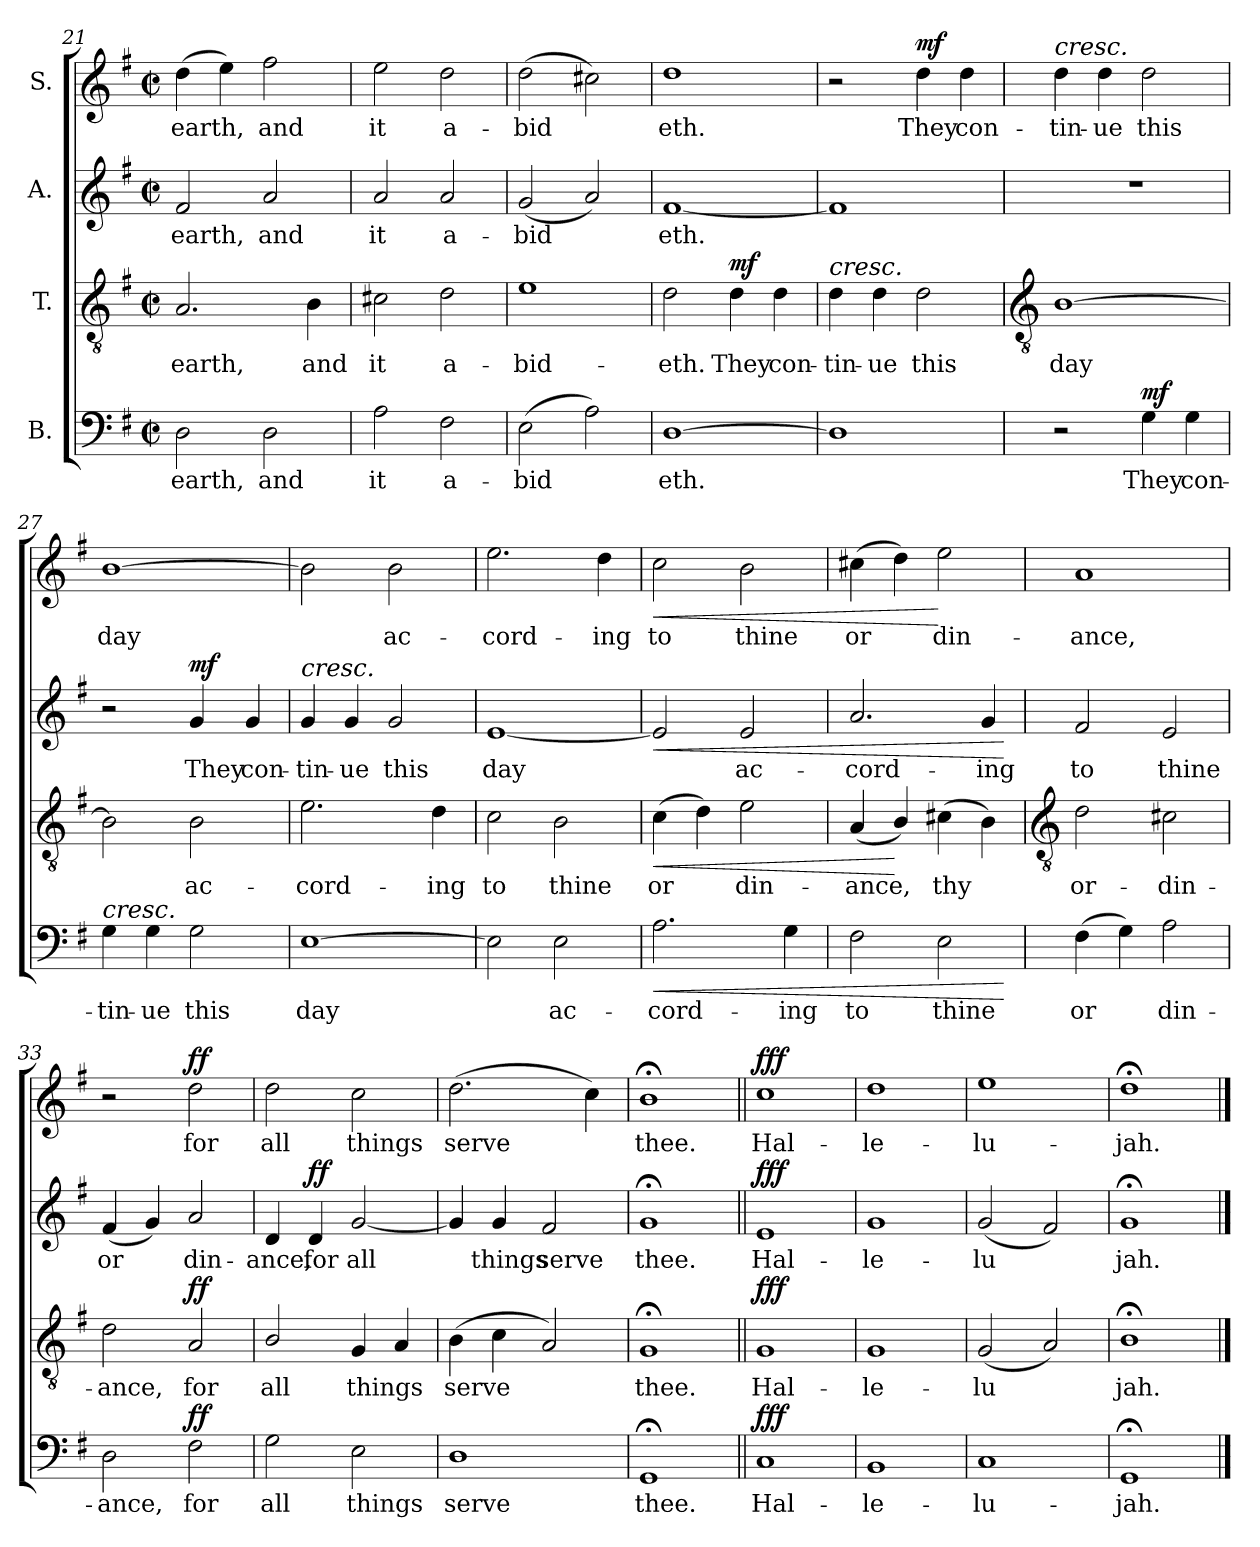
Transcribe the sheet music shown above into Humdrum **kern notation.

**kern	**text	**dynam	**kern	**text	**dynam	**kern	**text	**dynam	**kern	**text	**dynam
*part4	*part4	*part4	*part3	*part3	*part3	*part2	*part2	*part2	*part1	*part1	*part1
*staff4	*staff4	*staff4	*staff3	*staff3	*staff3	*staff2	*staff2	*staff2	*staff1	*staff1	*staff1
*I"B.	*	*	*I"T.	*	*	*I"A.	*	*	*I"S.	*	*
!!LO:LB:g=z
*clefF4	*	*	*clefGv2	*	*	*clefG2	*	*	*clefG2	*	*
*k[f#]	*	*	*k[f#]	*	*	*k[f#]	*	*	*k[f#]	*	*
*G:	*	*	*G:	*	*	*G:	*	*	*G:	*	*
*M2/2	*	*	*M2/2	*	*	*M2/2	*	*	*M2/2	*	*
*met(c|)	*	*	*met(c|)	*	*	*met(c|)	*	*	*met(c|)	*	*
=21	=21	=21	=21	=21	=21	=21	=21	=21	=21	=21	=21
!	!LO:LY:b	!	!	!LO:LY:b	!	!	!LO:LY:b	!	!	!LO:LY:b	!
2D	earth,	.	2.A	earth,	.	2f#	earth,	.	(>4dd	earth,	.
.	.	.	.	.	.	.	.	.	4ee)	.	.
!	!LO:LY:b	!	!	!	!	!	!LO:LY:b	!	!	!LO:LY:b	!
2D	and	.	.	.	.	2a	and	.	2ff#	and	.
!	!	!	!	!LO:LY:b	!	!	!	!	!	!	!
.	.	.	4B	and	.	.	.	.	.	.	.
=22	=22	=22	=22	=22	=22	=22	=22	=22	=22	=22	=22
!	!LO:LY:b	!	!	!LO:LY:b	!	!	!LO:LY:b	!	!	!LO:LY:b	!
2A	it	.	2c#X	it	.	2a	it	.	2ee	it	.
!	!LO:LY:b	!	!	!LO:LY:b	!	!	!LO:LY:b	!	!	!LO:LY:b	!
2F#	a-	.	2d	a-	.	2a	a-	.	2dd	a-	.
=23	=23	=23	=23	=23	=23	=23	=23	=23	=23	=23	=23
!	!LO:LY:b	!	!	!LO:LY:b	!	!	!LO:LY:b	!	!	!LO:LY:b	!
(>2E	-bid	.	1e	-bid-	.	(<2g	-bid	.	(>2dd	-bid	.
2A)	.	.	.	.	.	2a)	.	.	2cc#X)	.	.
=24	=24	=24	=24	=24	=24	=24	=24	=24	=24	=24	=24
!	!LO:LY:b	!	!	!LO:LY:b	!	!	!LO:LY:b	!	!	!LO:LY:b	!
[1D	eth.	.	2d	-eth.	.	[1f#	eth.	.	1dd	eth.	.
!	!	!	!	!LO:LY:b	!LO:DY:a	!	!	!	!	!	!
.	.	.	4d	They	mf	.	.	.	.	.	.
!	!	!	!	!LO:LY:b	!	!	!	!	!	!	!
.	.	.	4d	con-	.	.	.	.	.	.	.
=25	=25	=25	=25	=25	=25	=25	=25	=25	=25	=25	=25
!	!	!	!LO:TX:a:i:t=cresc.	!	!	!	!	!	!	!	!
!	!	!	!	!LO:LY:b	!	!	!	!	!	!	!
1D]	.	.	4d	-tin-	.	1f#]	.	.	2r	.	.
!	!	!	!	!LO:LY:b	!	!	!	!	!	!	!
.	.	.	4d	-ue	.	.	.	.	.	.	.
!	!	!	!	!LO:LY:b	!	!	!	!	!	!LO:LY:b	!LO:DY:a
.	.	.	2d	this	.	.	.	.	4dd	They	mf
!	!	!	!	!	!	!	!	!	!	!LO:LY:b	!
.	.	.	.	.	.	.	.	.	4dd	con-	.
!!LO:LB:g=z
=26	=26	=26	=26	=26	=26	=26	=26	=26	=26	=26	=26
*	*	*	*clefGv2	*	*	*	*	*	*	*	*
!	!	!	!	!	!	!	!	!	!LO:TX:a:i:t=cresc.	!	!
!	!	!	!	!LO:LY:b	!	!	!	!	!	!LO:LY:b	!
2r	.	.	[1B	day	.	1r	.	.	4dd	-tin-	.
!	!	!	!	!	!	!	!	!	!	!LO:LY:b	!
.	.	.	.	.	.	.	.	.	4dd	-ue	.
!	!LO:LY:b	!LO:DY:a	!	!	!	!	!	!	!	!LO:LY:b	!
4G	They	mf	.	.	.	.	.	.	2dd	this	.
!	!LO:LY:b	!	!	!	!	!	!	!	!	!	!
4G	con-	.	.	.	.	.	.	.	.	.	.
=27	=27	=27	=27	=27	=27	=27	=27	=27	=27	=27	=27
!LO:TX:a:i:t=cresc.	!	!	!	!	!	!	!	!	!	!	!
!	!LO:LY:b	!	!	!	!	!	!	!	!	!LO:LY:b	!
4G	-tin-	.	2B]	.	.	2r	.	.	[1b	day	.
!	!LO:LY:b	!	!	!	!	!	!	!	!	!	!
4G	-ue	.	.	.	.	.	.	.	.	.	.
!	!LO:LY:b	!	!	!LO:LY:b	!	!	!LO:LY:b	!LO:DY:a	!	!	!
2G	this	.	2B	ac-	.	4g	They	mf	.	.	.
!	!	!	!	!	!	!	!LO:LY:b	!	!	!	!
.	.	.	.	.	.	4g	con-	.	.	.	.
=28	=28	=28	=28	=28	=28	=28	=28	=28	=28	=28	=28
!	!	!	!	!	!	!LO:TX:a:i:t=cresc.	!	!	!	!	!
!	!LO:LY:b	!	!	!LO:LY:b	!	!	!LO:LY:b	!	!	!	!
[1E	day	.	2.e	-cord-	.	4g	-tin-	.	2b]	.	.
!	!	!	!	!	!	!	!LO:LY:b	!	!	!	!
.	.	.	.	.	.	4g	-ue	.	.	.	.
!	!	!	!	!	!	!	!LO:LY:b	!	!	!LO:LY:b	!
.	.	.	.	.	.	2g	this	.	2b	ac-	.
!	!	!	!	!LO:LY:b	!	!	!	!	!	!	!
.	.	.	4d	-ing	.	.	.	.	.	.	.
=29	=29	=29	=29	=29	=29	=29	=29	=29	=29	=29	=29
!	!	!	!	!LO:LY:b	!	!	!LO:LY:b	!	!	!LO:LY:b	!
2E]	.	.	2c	to	.	[1e	day	.	2.ee	-cord-	.
!	!LO:LY:b	!	!	!LO:LY:b	!	!	!	!	!	!	!
2E	ac-	.	2B	thine	.	.	.	.	.	.	.
!	!	!	!	!	!	!	!	!	!	!LO:LY:b	!
.	.	.	.	.	.	.	.	.	4dd	-ing	.
=30	=30	=30	=30	=30	=30	=30	=30	=30	=30	=30	=30
!	!LO:LY:b	!LO:HP:b	!	!LO:LY:b	!LO:HP:b	!	!	!LO:HP:b	!	!LO:LY:b	!LO:HP:b
2.A	-cord-	<	(>4c	or	<	2e]	.	<	2cc	to	<
.	.	.	4d)	.	.	.	.	.	.	.	.
!	!	!	!	!LO:LY:b	!	!	!LO:LY:b	!	!	!LO:LY:b	!
.	.	.	2e	din-	.	2e	ac-	.	2b	thine	.
!	!LO:LY:b	!	!	!	!	!	!	!	!	!	!
4G	-ing	.	.	.	.	.	.	.	.	.	.
=31	=31	=31	=31	=31	=31	=31	=31	=31	=31	=31	=31
!	!LO:LY:b	!	!	!LO:LY:b	!	!	!LO:LY:b	!	!	!LO:LY:b	!
2F#	to	.	(<4A	-ance,	.	2.a	-cord-	.	(>4cc#X	or	.
.	.	.	4B/)	.	[	.	.	.	4dd)	.	.
!	!LO:LY:b	!	!	!LO:LY:b	!	!	!	!	!	!LO:LY:b	!
2E	thine	.	(>4c#X	thy	.	.	.	.	2ee	din-	[
!	!	!	!	!	!	!	!LO:LY:b	!	!	!	!
.	.	.	4B)	.	.	4g	-ing	.	.	.	.
.	.	[	.	.	.	.	.	[	.	.	.
!!LO:LB:g=z
=32	=32	=32	=32	=32	=32	=32	=32	=32	=32	=32	=32
*	*	*	*clefGv2	*	*	*	*	*	*	*	*
!	!LO:LY:b	!	!	!LO:LY:b	!	!	!LO:LY:b	!	!	!LO:LY:b	!
(>4F#	or	.	2d	or-	.	2f#	to	.	1a	-ance,	.
4G)	.	.	.	.	.	.	.	.	.	.	.
!	!LO:LY:b	!	!	!LO:LY:b	!	!	!LO:LY:b	!	!	!	!
2A	din-	.	2c#X	-din-	.	2e	thine	.	.	.	.
=33	=33	=33	=33	=33	=33	=33	=33	=33	=33	=33	=33
!	!LO:LY:b	!	!	!LO:LY:b	!	!	!LO:LY:b	!	!	!	!
2D	-ance,	.	2d	-ance,	.	(<4f#	or	.	2r	.	.
.	.	.	.	.	.	4g)	.	.	.	.	.
!	!LO:LY:b	!LO:DY:a	!	!LO:LY:b	!LO:DY:a	!	!LO:LY:b	!	!	!LO:LY:b	!LO:DY:a
2F#	for	ff	2A	for	ff	2a	din-	.	2dd	for	ff
=34	=34	=34	=34	=34	=34	=34	=34	=34	=34	=34	=34
!	!LO:LY:b	!	!	!LO:LY:b	!	!	!LO:LY:b	!	!	!LO:LY:b	!
2G	all	.	2B/	all	.	4d	-ance,	.	2dd	all	.
!	!	!	!	!	!	!	!LO:LY:b	!LO:DY:a	!	!	!
.	.	.	.	.	.	4d	for	ff	.	.	.
!	!LO:LY:b	!	!	!LO:LY:b	!	!	!LO:LY:b	!	!	!LO:LY:b	!
2E	things	.	4G	things	.	[2g	all	.	2cc	things	.
.	.	.	4A	.	.	.	.	.	.	.	.
=35	=35	=35	=35	=35	=35	=35	=35	=35	=35	=35	=35
!	!LO:LY:b	!	!	!LO:LY:b	!	!	!	!	!	!LO:LY:b	!
1D	serve	.	(>4B	serve	.	4g]	.	.	(>2.dd	serve	.
!	!	!	!	!	!	!	!LO:LY:b	!	!	!	!
.	.	.	4c	.	.	4g	things	.	.	.	.
!	!	!	!	!	!	!	!LO:LY:b	!	!	!	!
.	.	.	2A)	.	.	2f#	serve	.	.	.	.
.	.	.	.	.	.	.	.	.	4cc)	.	.
=36	=36	=36	=36	=36	=36	=36	=36	=36	=36	=36	=36
!	!LO:LY:b	!	!	!LO:LY:b	!	!	!LO:LY:b	!	!	!LO:LY:b	!
1GG;<	thee.	.	1G;<	thee.	.	1g;<	thee.	.	1b;<	thee.	.
=37||	=37||	=37||	=37||	=37||	=37||	=37||	=37||	=37||	=37||	=37||	=37||
!	!LO:LY:b	!LO:DY:a	!	!LO:LY:b	!LO:DY:a	!	!LO:LY:b	!LO:DY:a	!	!LO:LY:b	!LO:DY:a
1C	Hal-	fff	1G	Hal-	fff	1e	Hal-	fff	1cc	Hal-	fff
=38	=38	=38	=38	=38	=38	=38	=38	=38	=38	=38	=38
!	!LO:LY:b	!	!	!LO:LY:b	!	!	!LO:LY:b	!	!	!LO:LY:b	!
1BB	-le-	.	1G	-le-	.	1g	-le-	.	1dd	-le-	.
=39	=39	=39	=39	=39	=39	=39	=39	=39	=39	=39	=39
!	!LO:LY:b	!	!	!LO:LY:b	!	!	!LO:LY:b	!	!	!LO:LY:b	!
1C	-lu-	.	(<2G	-lu	.	(<2g	-lu	.	1ee	-lu-	.
.	.	.	2A)	.	.	2f#)	.	.	.	.	.
=40	=40	=40	=40	=40	=40	=40	=40	=40	=40	=40	=40
!	!LO:LY:b	!	!	!LO:LY:b	!	!	!LO:LY:b	!	!	!LO:LY:b	!
1GG;<	-jah.	.	1B;<	jah.	.	1g;<	jah.	.	1dd;<	-jah.	.
==	==	==	==	==	==	==	==	==	==	==	==
*-	*-	*-	*-	*-	*-	*-	*-	*-	*-	*-	*-
